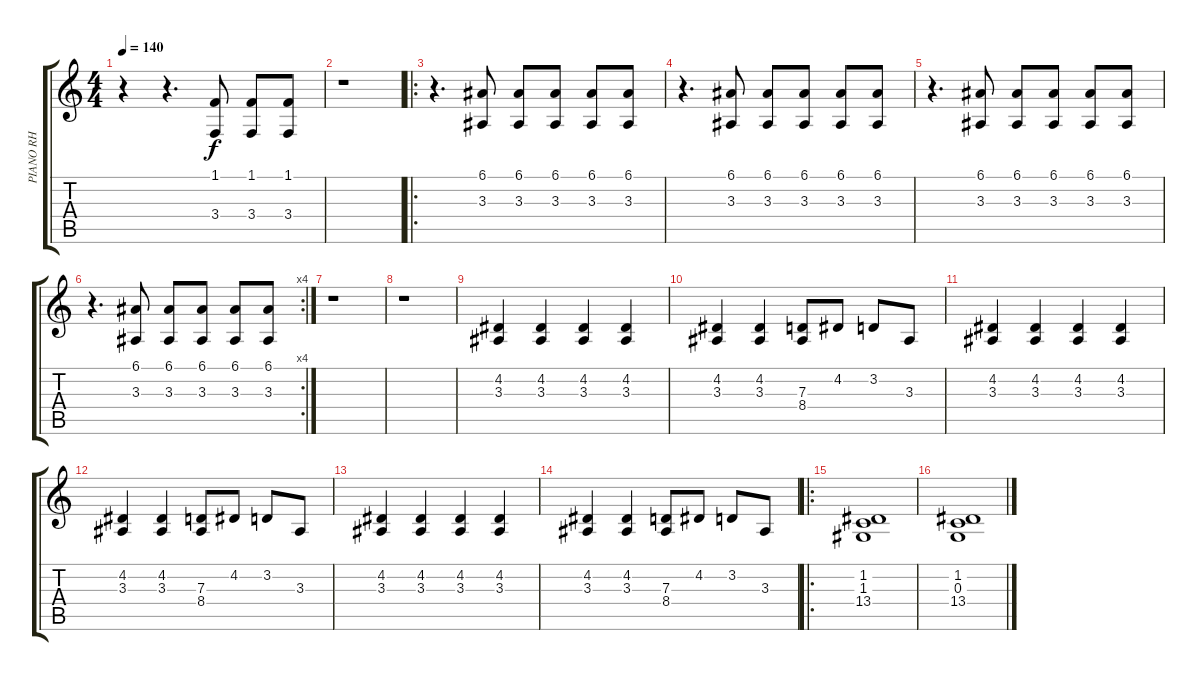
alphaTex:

\track ("PIANO RH" "PIANO RH") {instrument acousticgrandpiano}
\staff {score tabs}
\tuning (E4 B3 G3 D3 A2 E2) {hide}
\ts (4 4)
\tempo 140
\clef g2
\ks c
r.4{dy f} r.4{d} (1.1 3.4).8 (1.1 3.4).8 (1.1 3.4).8 |
r.1 |
\ro
r.4{d} (6.1 3.3).8 (6.1 3.3).8 (6.1 3.3).8 (6.1 3.3).8 (6.1 3.3).8 |
r.4{d} (6.1 3.3).8 (6.1 3.3).8 (6.1 3.3).8 (6.1 3.3).8 (6.1 3.3).8 |
r.4{d} (6.1 3.3).8 (6.1 3.3).8 (6.1 3.3).8 (6.1 3.3).8 (6.1 3.3).8 |
\rc 4
r.4{d} (6.1 3.3).8 (6.1 3.3).8 (6.1 3.3).8 (6.1 3.3).8 (6.1 3.3).8 |
r.1 |
r.1 |
(4.2 3.3).4 (4.2 3.3).4 (4.2 3.3).4 (4.2 3.3).4 |
(4.2 3.3).4 (4.2 3.3).4 (7.3 8.4).8 4.2.8 3.2.8 3.3.8 |
(4.2 3.3).4 (4.2 3.3).4 (4.2 3.3).4 (4.2 3.3).4 |
(4.2 3.3).4 (4.2 3.3).4 (7.3 8.4).8 4.2.8 3.2.8 3.3.8 |
(4.2 3.3).4 (4.2 3.3).4 (4.2 3.3).4 (4.2 3.3).4 |
(4.2 3.3).4 (4.2 3.3).4 (7.3 8.4).8 4.2.8 3.2.8 3.3.8 |
\ro
(1.2 1.3 13.4).1 |
(1.2 0.3 13.4).1
